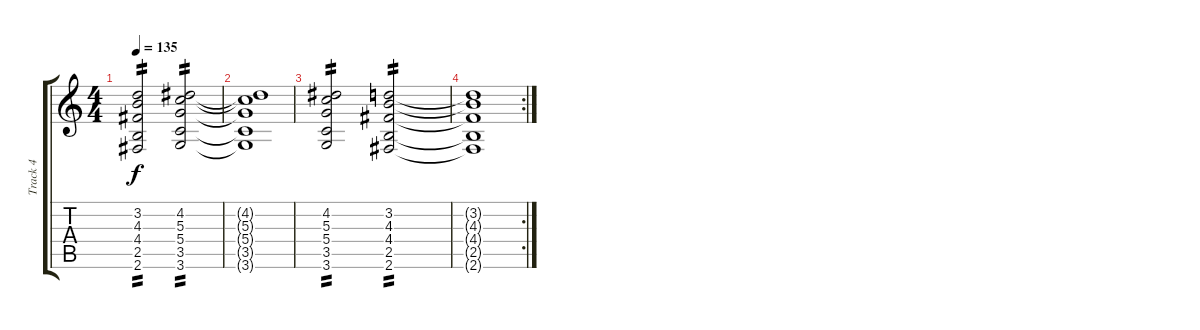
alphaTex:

\track ("Track 4" "Track 4") {instrument overdrivenguitar}
\staff {score tabs}
\tuning (E4 B3 G3 D3 A2 E2) {hide}
\ts (4 4)
\tempo 135
\clef g2
\ks c
(3.2 4.3 4.4 2.5 2.6).2{tp 2 dy f} (4.2 5.3 5.4 3.5 3.6).2{tp 2} |
(4.2{t} 5.3{t} 5.4{t} 3.5{t} 3.6{t}).1 |
(4.2 5.3 5.4 3.5 3.6).2{tp 2} (3.2 4.3 4.4 2.5 2.6).2{tp 2} |
\rc 2
(3.2{t} 4.3{t} 4.4{t} 2.5{t} 2.6{t}).1
